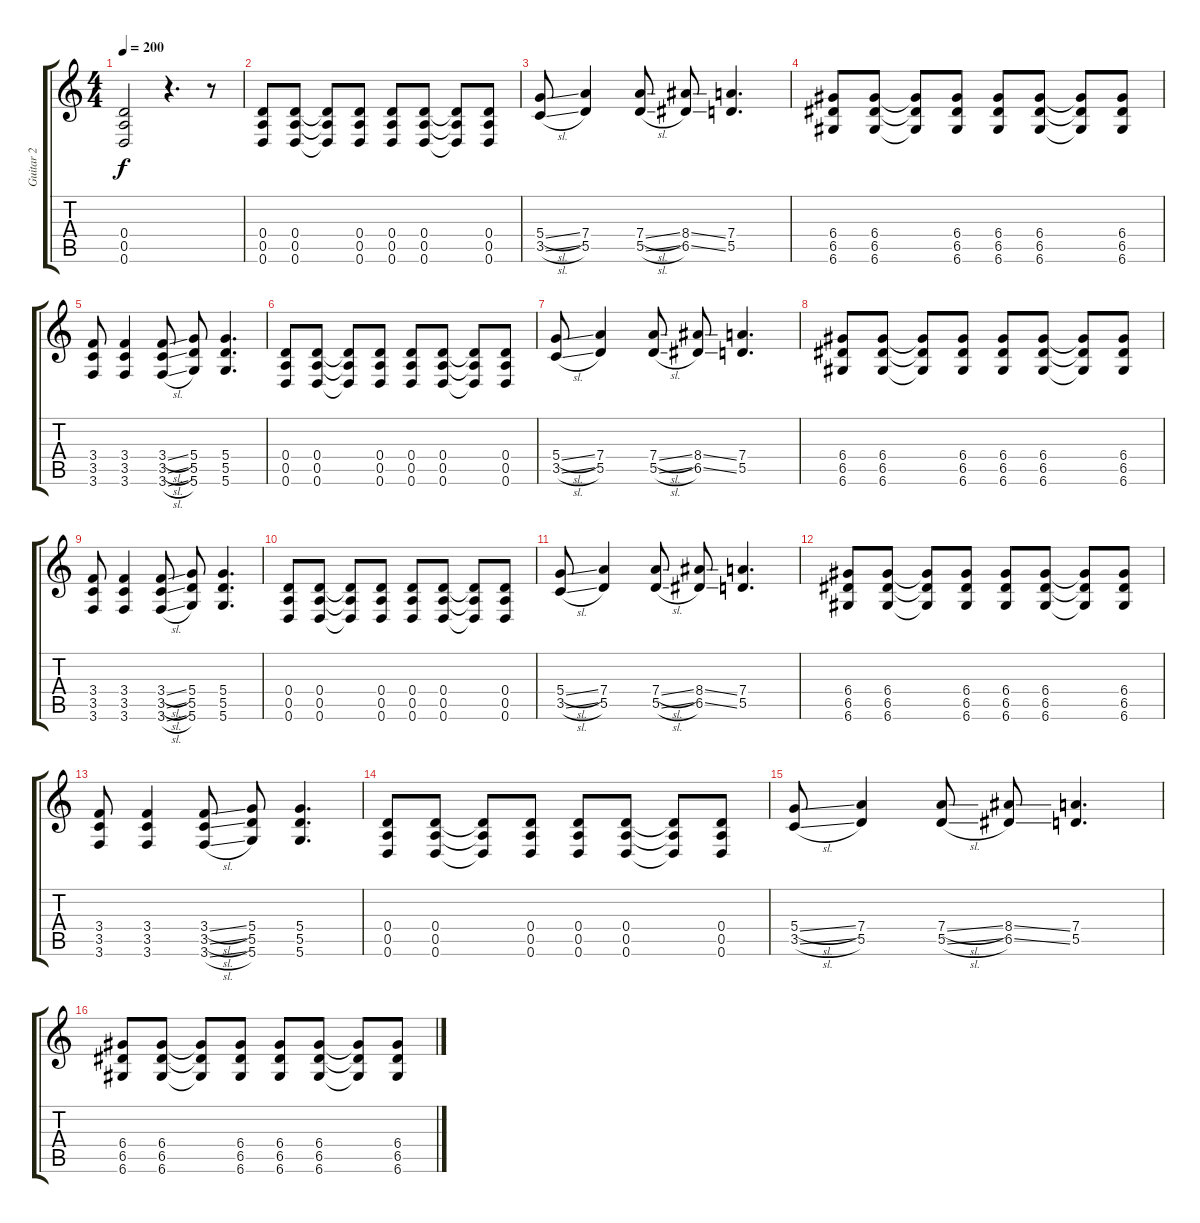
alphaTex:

\track ("Guitar 2" "Guitar 2") {instrument distortionguitar}
\staff {score tabs}
\tuning (E4 B3 G3 D3 A2 D2) {hide}
\ts (4 4)
\tempo 200
\clef g2
\ks c
(0.4{t} 0.5{t} 0.6{t}).2{dy f} r.4{d} r.8 |
(0.4 0.5 0.6).8 (0.4 0.5 0.6).8 (0.4{t} 0.5{t} 0.6{t}).8 (0.4 0.5 0.6).8 (0.4 0.5 0.6).8 (0.4 0.5 0.6).8 (0.4{t} 0.5{t} 0.6{t}).8 (0.4 0.5 0.6).8 |
(5.4{sl} 3.5{sl}).8 (7.4 5.5).4 (7.4{sl} 5.5{sl}).8 (8.4{ss} 6.5{ss}).8 (7.4 5.5).4{d} |
(6.4 6.5 6.6).8 (6.4 6.5 6.6).8 (6.4{t} 6.5{t} 6.6{t}).8 (6.4 6.5 6.6).8 (6.4 6.5 6.6).8 (6.4 6.5 6.6).8 (6.4{t} 6.5{t} 6.6{t}).8 (6.4 6.5 6.6).8 |
(3.4 3.5 3.6).8 (3.4 3.5 3.6).4 (3.4{sl} 3.5{sl} 3.6{sl}).8 (5.4 5.5 5.6).8 (5.4 5.5 5.6).4{d} |
(0.4 0.5 0.6).8 (0.4 0.5 0.6).8 (0.4{t} 0.5{t} 0.6{t}).8 (0.4 0.5 0.6).8 (0.4 0.5 0.6).8 (0.4 0.5 0.6).8 (0.4{t} 0.5{t} 0.6{t}).8 (0.4 0.5 0.6).8 |
(5.4{sl} 3.5{sl}).8 (7.4 5.5).4 (7.4{sl} 5.5{sl}).8 (8.4{ss} 6.5{ss}).8 (7.4 5.5).4{d} |
(6.4 6.5 6.6).8 (6.4 6.5 6.6).8 (6.4{t} 6.5{t} 6.6{t}).8 (6.4 6.5 6.6).8 (6.4 6.5 6.6).8 (6.4 6.5 6.6).8 (6.4{t} 6.5{t} 6.6{t}).8 (6.4 6.5 6.6).8 |
(3.4 3.5 3.6).8 (3.4 3.5 3.6).4 (3.4{sl} 3.5{sl} 3.6{sl}).8 (5.4 5.5 5.6).8 (5.4 5.5 5.6).4{d} |
(0.4 0.5 0.6).8 (0.4 0.5 0.6).8 (0.4{t} 0.5{t} 0.6{t}).8 (0.4 0.5 0.6).8 (0.4 0.5 0.6).8 (0.4 0.5 0.6).8 (0.4{t} 0.5{t} 0.6{t}).8 (0.4 0.5 0.6).8 |
(5.4{sl} 3.5{sl}).8 (7.4 5.5).4 (7.4{sl} 5.5{sl}).8 (8.4{ss} 6.5{ss}).8 (7.4 5.5).4{d} |
(6.4 6.5 6.6).8 (6.4 6.5 6.6).8 (6.4{t} 6.5{t} 6.6{t}).8 (6.4 6.5 6.6).8 (6.4 6.5 6.6).8 (6.4 6.5 6.6).8 (6.4{t} 6.5{t} 6.6{t}).8 (6.4 6.5 6.6).8 |
(3.4 3.5 3.6).8 (3.4 3.5 3.6).4 (3.4{sl} 3.5{sl} 3.6{sl}).8 (5.4 5.5 5.6).8 (5.4 5.5 5.6).4{d} |
(0.4 0.5 0.6).8 (0.4 0.5 0.6).8 (0.4{t} 0.5{t} 0.6{t}).8 (0.4 0.5 0.6).8 (0.4 0.5 0.6).8 (0.4 0.5 0.6).8 (0.4{t} 0.5{t} 0.6{t}).8 (0.4 0.5 0.6).8 |
(5.4{sl} 3.5{sl}).8 (7.4 5.5).4 (7.4{sl} 5.5{sl}).8 (8.4{ss} 6.5{ss}).8 (7.4 5.5).4{d} |
(6.4 6.5 6.6).8 (6.4 6.5 6.6).8 (6.4{t} 6.5{t} 6.6{t}).8 (6.4 6.5 6.6).8 (6.4 6.5 6.6).8 (6.4 6.5 6.6).8 (6.4{t} 6.5{t} 6.6{t}).8 (6.4 6.5 6.6).8
